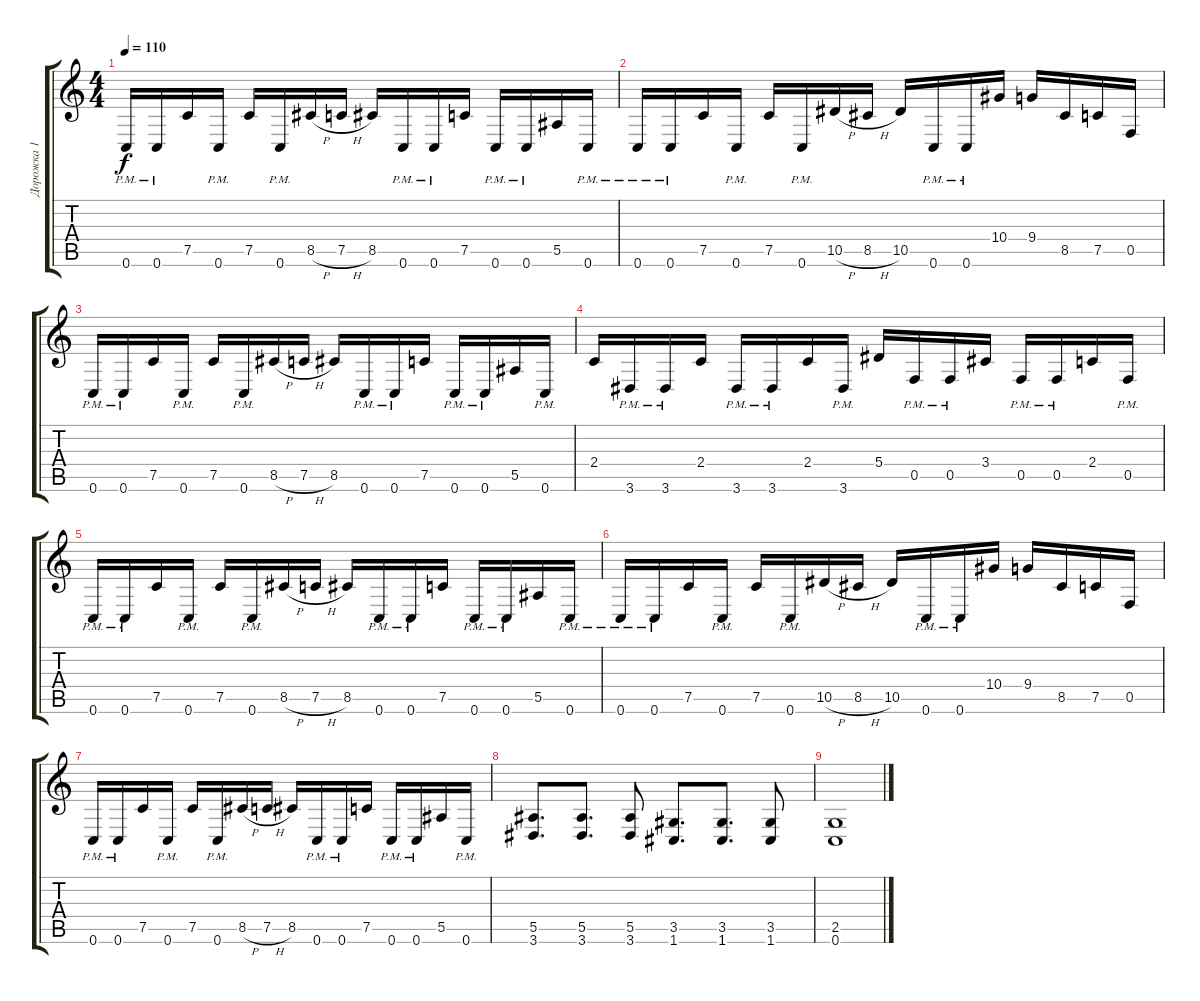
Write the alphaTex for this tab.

\track ("Дорожка 1" "Дорожка 1") {instrument distortionguitar}
\staff {score tabs}
\tuning (C4 G3 Eb3 Bb2 F2 C2) {hide}
\ts (4 4)
\tempo 110
\clef g2
\ks c
0.6{pm}.16{dy f} 0.6{pm}.16 7.5.16 0.6{pm}.16 7.5.16 0.6{pm}.16 8.5{h}.16 7.5{h}.16 8.5.16 0.6{pm}.16 0.6{pm}.16 7.5.16 0.6{pm}.16 0.6{pm}.16 5.5.16 0.6{pm}.16 |
0.6{pm}.16 0.6{pm}.16 7.5.16 0.6{pm}.16 7.5.16 0.6{pm}.16 10.5{h}.16 8.5{h}.16 10.5.16 0.6{pm}.16 0.6{pm}.16 10.4.16 9.4.16 8.5.16 7.5.16 0.5.16 |
0.6{pm}.16 0.6{pm}.16 7.5.16 0.6{pm}.16 7.5.16 0.6{pm}.16 8.5{h}.16 7.5{h}.16 8.5.16 0.6{pm}.16 0.6{pm}.16 7.5.16 0.6{pm}.16 0.6{pm}.16 5.5.16 0.6{pm}.16 |
2.4.16 3.6{pm}.16 3.6{pm}.16 2.4.16 3.6{pm}.16 3.6{pm}.16 2.4.16 3.6{pm}.16 5.4.16 0.5{pm}.16 0.5{pm}.16 3.4.16 0.5{pm}.16 0.5{pm}.16 2.4.16 0.5{pm}.16 |
0.6{pm}.16 0.6{pm}.16 7.5.16 0.6{pm}.16 7.5.16 0.6{pm}.16 8.5{h}.16 7.5{h}.16 8.5.16 0.6{pm}.16 0.6{pm}.16 7.5.16 0.6{pm}.16 0.6{pm}.16 5.5.16 0.6{pm}.16 |
0.6{pm}.16 0.6{pm}.16 7.5.16 0.6{pm}.16 7.5.16 0.6{pm}.16 10.5{h}.16 8.5{h}.16 10.5.16 0.6{pm}.16 0.6{pm}.16 10.4.16 9.4.16 8.5.16 7.5.16 0.5.16 |
0.6{pm}.16 0.6{pm}.16 7.5.16 0.6{pm}.16 7.5.16 0.6{pm}.16 8.5{h}.16 7.5{h}.16 8.5.16 0.6{pm}.16 0.6{pm}.16 7.5.16 0.6{pm}.16 0.6{pm}.16 5.5.16 0.6{pm}.16 |
(5.5 3.6).8{d} (5.5 3.6).8{d} (5.5 3.6).8 (3.5 1.6).8{d} (3.5 1.6).8{d} (3.5 1.6).8 |
(2.5 0.6).1
